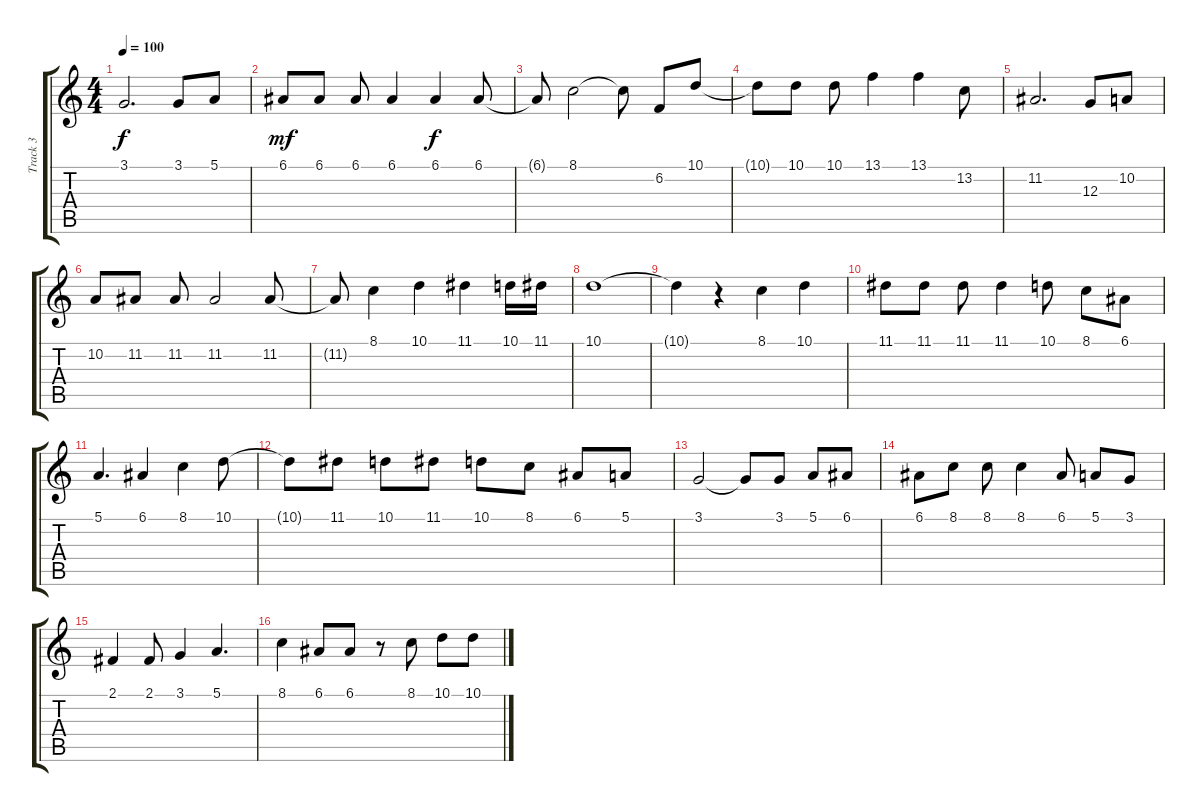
\track ("Track 3" "Track 3") {instrument acousticgrandpiano}
\staff {score tabs}
\tuning (E4 B3 G3 D3 A2 E2) {hide}
\ts (4 4)
\tempo 100
\clef g2
\ks c
3.1{t}.2{d dy f} 3.1.8 5.1.8 |
6.1.8{dy mf} 6.1.8 6.1.8 6.1.4 6.1.4{dy f} 6.1.8 |
6.1{t}.8 8.1.2 8.1{t}.8 6.2.8 10.1.8 |
10.1{t}.8 10.1.8 10.1.8 13.1.4 13.1.4 13.2.8 |
11.2.2{d} 12.3.8 10.2.8 |
10.2.8 11.2.8 11.2.8 11.2.2 11.2.8 |
11.2{t}.8 8.1.4 10.1.4 11.1.4 10.1.16 11.1.16 |
10.1.1 |
10.1{t}.4 r.4 8.1.4 10.1.4 |
11.1.8 11.1.8 11.1.8 11.1.4 10.1.8 8.1.8 6.1.8 |
5.1.4{d} 6.1.4 8.1.4 10.1.8 |
10.1{t}.8 11.1.8 10.1.8 11.1.8 10.1.8 8.1.8 6.1.8 5.1.8 |
3.1.2 3.1{t}.8 3.1.8 5.1.8 6.1.8 |
6.1.8 8.1.8 8.1.8 8.1.4 6.1.8 5.1.8 3.1.8 |
2.1.4 2.1.8 3.1.4 5.1.4{d} |
8.1.4 6.1.8 6.1.8 r.8 8.1.8 10.1.8 10.1.8
